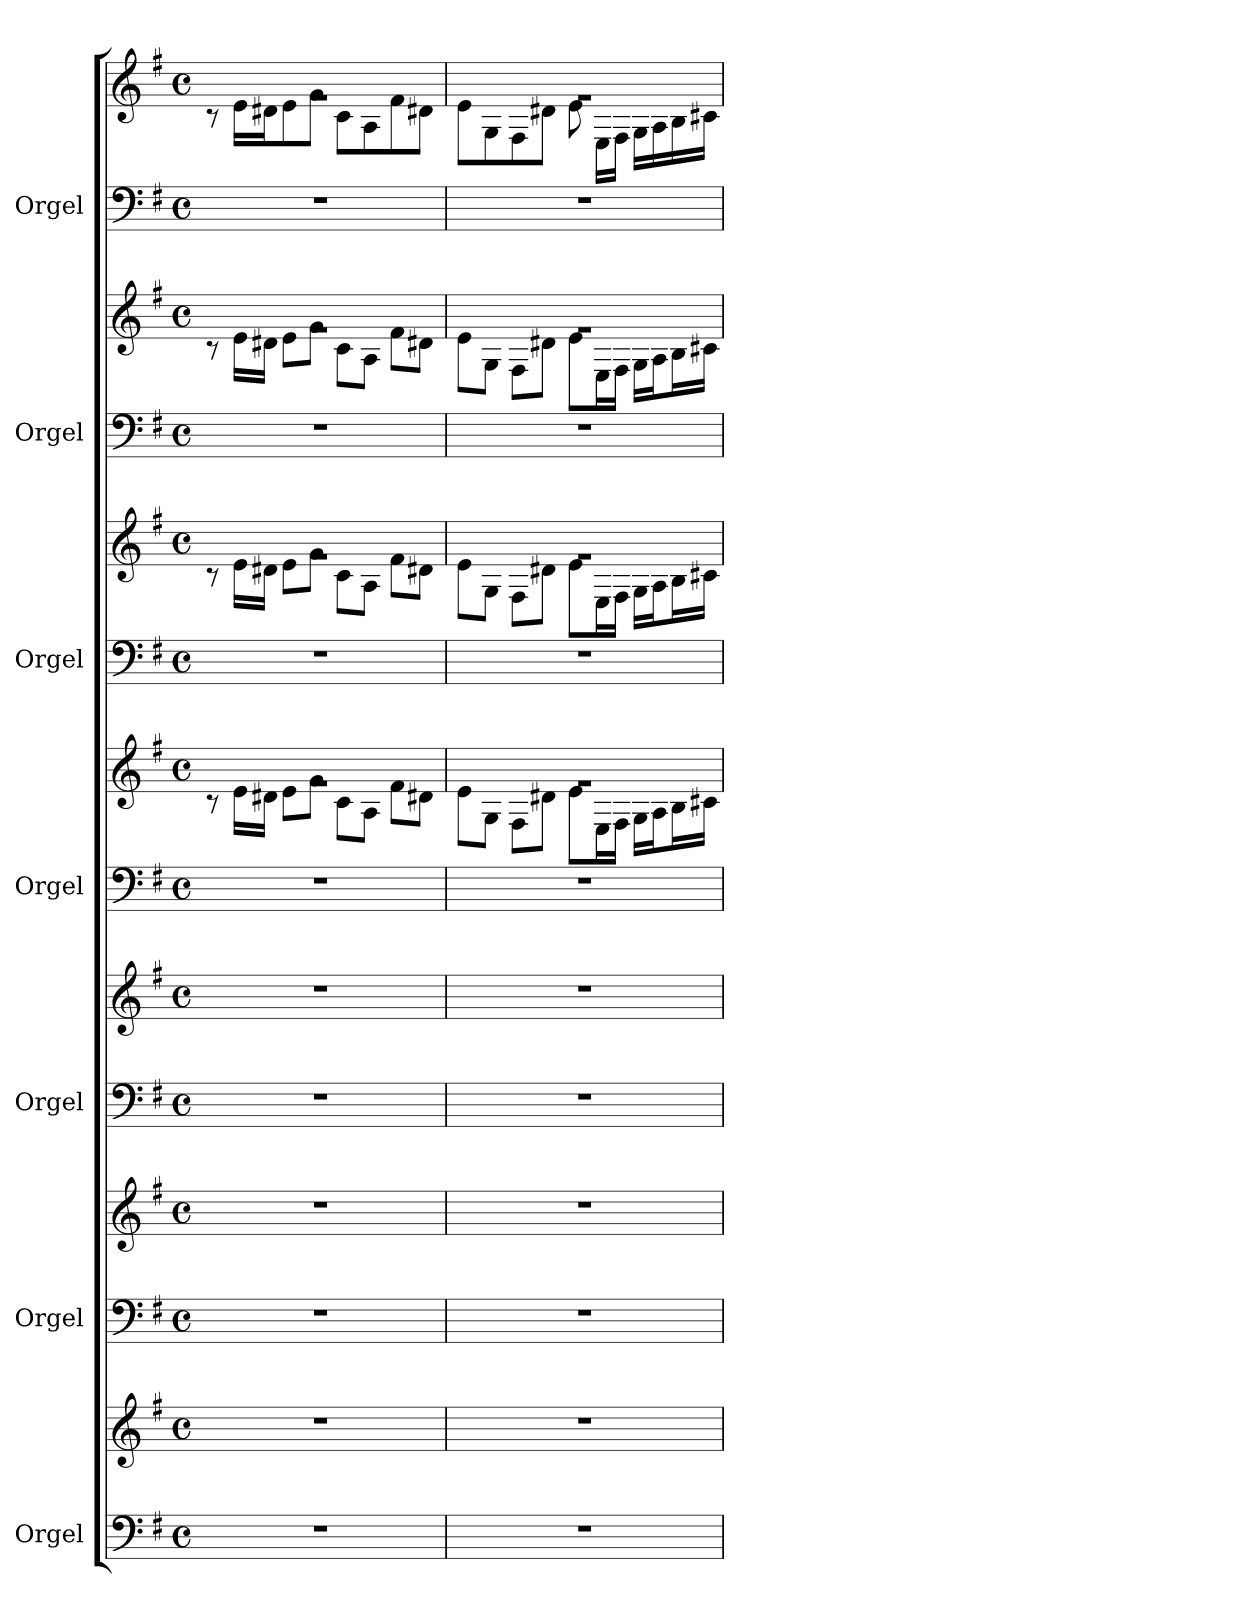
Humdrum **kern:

**kern	**kern	**kern	**kern	**kern	**kern	**kern	**kern	**kern	**kern	**kern	**kern	**kern	**kern
*part7	*part7	*part6	*part6	*part5	*part5	*part4	*part4	*part3	*part3	*part2	*part2	*part1	*part1
*staff14	*staff13	*staff12	*staff11	*staff10	*staff9	*staff8	*staff7	*staff6	*staff5	*staff4	*staff3	*staff2	*staff1
*I"Orgel	*	*I"Orgel	*	*I"Orgel	*	*I"Orgel	*	*I"Orgel	*	*I"Orgel	*	*I"Orgel	*
*clefF4	*clefG2	*clefF4	*clefG2	*clefF4	*clefG2	*clefF4	*clefG2	*clefF4	*clefG2	*clefF4	*clefG2	*clefF4	*clefG2
*k[f#]	*k[f#]	*k[f#]	*k[f#]	*k[f#]	*k[f#]	*k[f#]	*k[f#]	*k[f#]	*k[f#]	*k[f#]	*k[f#]	*k[f#]	*k[f#]
*M4/4	*M4/4	*M4/4	*M4/4	*M4/4	*M4/4	*M4/4	*M4/4	*M4/4	*M4/4	*M4/4	*M4/4	*M4/4	*M4/4
*met(c)	*met(c)	*met(c)	*met(c)	*met(c)	*met(c)	*met(c)	*met(c)	*met(c)	*met(c)	*met(c)	*met(c)	*met(c)	*met(c)
*MM72	*MM72	*MM72	*MM72	*MM72	*MM72	*MM72	*MM72	*MM72	*MM72	*MM72	*MM72	*MM72	*MM72
=1	=1	=1	=1	=1	=1	=1	=1	=1	=1	=1	=1	=1	=1
*	*	*	*	*	*	*	*^	*	*^	*	*^	*	*^
1r	1r	1r	1r	1r	1r	1r	1rg	8r	1r	1rg	8r	1r	1rg	8r	1r	1rg	8r
.	.	.	.	.	.	.	.	16e\LL	.	.	16e\LL	.	.	16e\LL	.	.	16e\LL
.	.	.	.	.	.	.	.	16d#X\JJ	.	.	16d#X\JJ	.	.	16d#X\JJ	.	.	16d#X\J
.	.	.	.	.	.	.	.	8e\L	.	.	8e\L	.	.	8e\L	.	.	8e\
.	.	.	.	.	.	.	.	8g\J	.	.	8g\J	.	.	8g\J	.	.	8g\J
.	.	.	.	.	.	.	.	8c\L	.	.	8c\L	.	.	8c\L	.	.	8c\L
.	.	.	.	.	.	.	.	8A\J	.	.	8A\J	.	.	8A\J	.	.	8A\
.	.	.	.	.	.	.	.	8f#\L	.	.	8f#\L	.	.	8f#\L	.	.	8f#\
.	.	.	.	.	.	.	.	8d#X\J	.	.	8d#X\J	.	.	8d#X\J	.	.	8d#X\J
=2	=2	=2	=2	=2	=2	=2	=2	=2	=2	=2	=2	=2	=2	=2	=2	=2	=2
1r	1r	1r	1r	1r	1r	1r	1rg	8e\L	1r	1rg	8e\L	1r	1rg	8e\L	1r	1rg	8e\L
.	.	.	.	.	.	.	.	8G\J	.	.	8G\J	.	.	8G\J	.	.	8G\
.	.	.	.	.	.	.	.	8F#\L	.	.	8F#\L	.	.	8F#\L	.	.	8F#\
.	.	.	.	.	.	.	.	8d#X\J	.	.	8d#X\J	.	.	8d#X\J	.	.	8d#X\J
.	.	.	.	.	.	.	.	8e\L	.	.	8e\L	.	.	8e\L	.	.	8e\
.	.	.	.	.	.	.	.	16E\L	.	.	16E\L	.	.	16E\L	.	.	16E\LL
.	.	.	.	.	.	.	.	16F#\JJ	.	.	16F#\JJ	.	.	16F#\JJ	.	.	16F#\JJ
.	.	.	.	.	.	.	.	16G\LL	.	.	16G\LL	.	.	16G\LL	.	.	16G\LL
.	.	.	.	.	.	.	.	16A\J	.	.	16A\J	.	.	16A\J	.	.	16A\
.	.	.	.	.	.	.	.	16B\L	.	.	16B\L	.	.	16B\L	.	.	16B\
.	.	.	.	.	.	.	.	16c#X\JJ	.	.	16c#X\JJ	.	.	16c#X\JJ	.	.	16c#X\JJ
*	*	*	*	*	*	*	*v	*v	*	*v	*v	*	*v	*v	*	*v	*v
=	=	=	=	=	=	=	=	=	=	=	=	=	=
*-	*-	*-	*-	*-	*-	*-	*-	*-	*-	*-	*-	*-	*-
